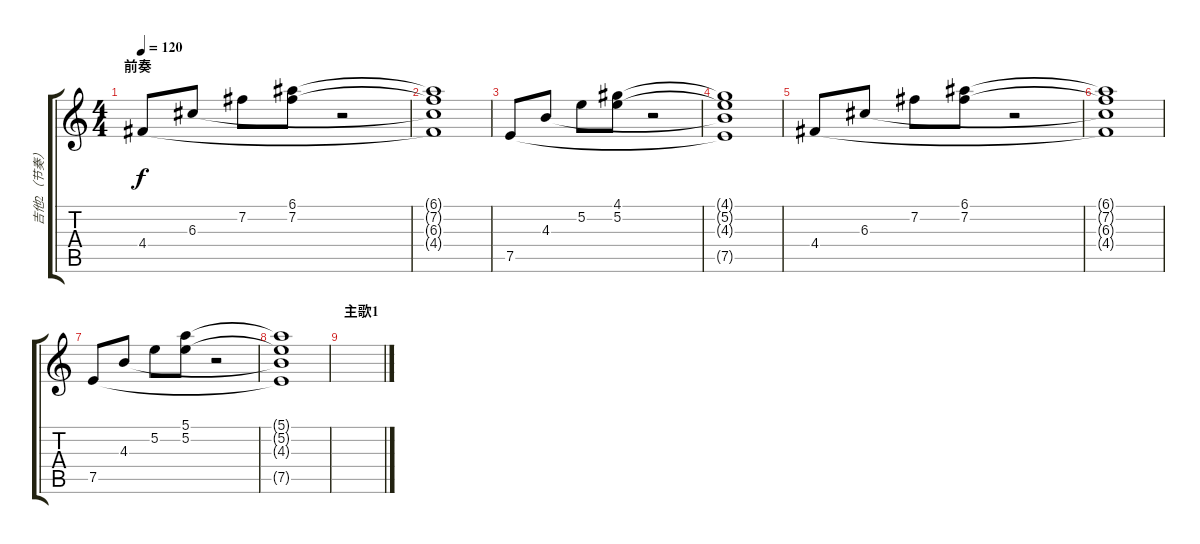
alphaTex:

\track ("吉他2（节奏）" "吉他2（节奏）") {instrument acousticguitarnylon}
\staff {score tabs}
\tuning (E4 B3 G3 D3 A2 E2) {hide}
\ts (4 4)
\section ("" "前奏")
\tempo 120
\clef g2
\ks c
4.4.8{dy f instrument acousticguitarnylon} 6.3.8 7.2.8 (6.1 7.2).8 r.2 |
(6.1{t} 7.2{t} 6.3{t} 4.4{t}).1 |
7.5.8 4.3.8 5.2.8 (4.1 5.2).8 r.2 |
(4.1{t} 5.2{t} 4.3{t} 7.5{t}).1 |
4.4.8 6.3.8 7.2.8 (6.1 7.2).8 r.2 |
(6.1{t} 7.2{t} 6.3{t} 4.4{t}).1 |
7.5.8 4.3.8 5.2.8 (5.1 5.2).8 r.2 |
(5.1{t} 5.2{t} 4.3{t} 7.5{t}).1 |
\section ("" "主歌1")
